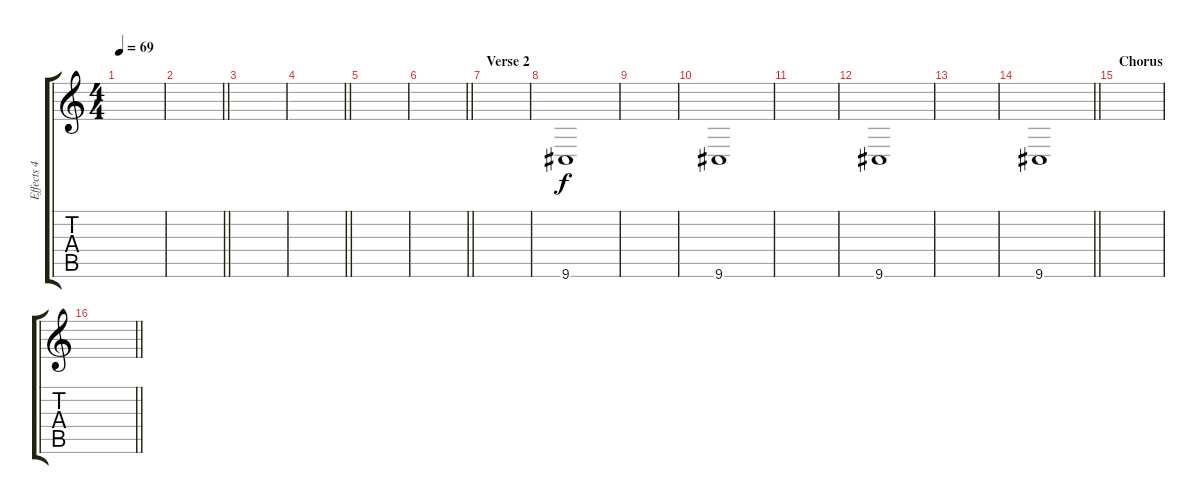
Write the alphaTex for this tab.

\track ("Effects 4" "Effects 4") {instrument voiceoohs}
\staff {score tabs}
\tuning (E4 B3 G3 D3 A2 E2) {hide}
\ts (4 4)
\tempo 69
\clef g2
\ks aminor
|
\barLineRight lightlight
|
|
\barLineRight lightlight
|
|
\barLineRight lightlight
|
\section ("" "Verse 2")
|
9.6.1 |
|
9.6.1 |
|
9.6.1 |
|
\barLineRight lightlight
9.6.1 |
\section ("" "Chorus")
|
\barLineRight lightlight
